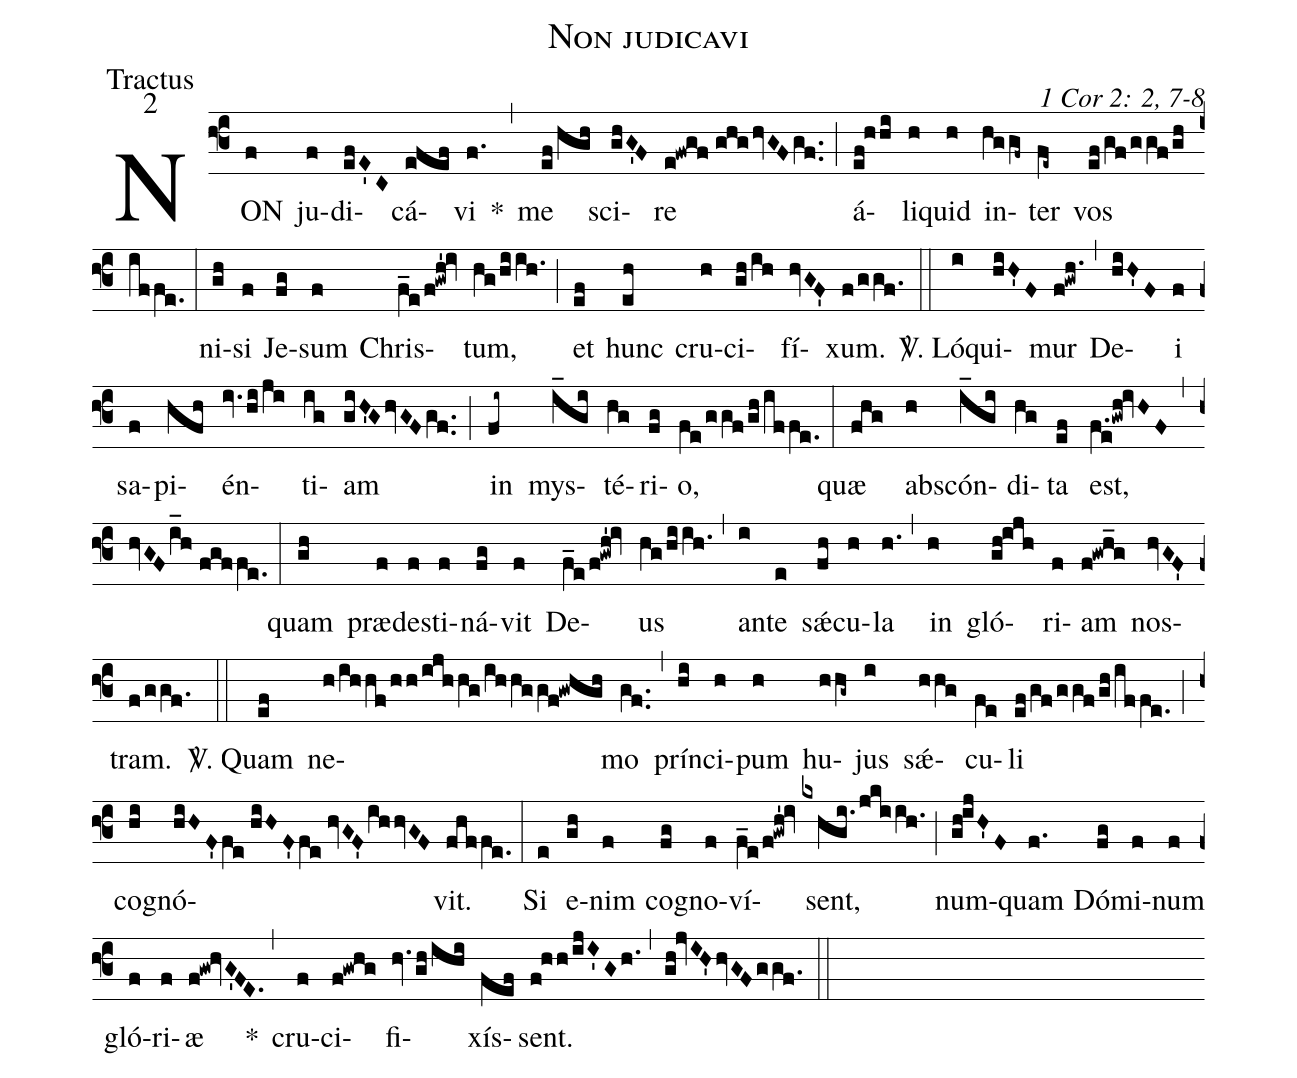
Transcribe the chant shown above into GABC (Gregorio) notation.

name: Non judicavi;
office-part: Tractus;
mode: 2;
commentary: 1 Cor 2: 2, 7-8;
%%
(f3) NON(f) ju(f)di(efE'C)cá(efef)vi(f.) *(,) me(ef/hgh) sci(ghG'F)re(e!fwgf//ghg/hvGF/gf..) (;) á(ef!hhi)li(h)quid(h) in(hggf~)ter(fe~) vos(ef/gf/ggf/gh/iffe.) (:)
ni(gh)si(f) Je(fg)sum(f) Chris(f_e/f!gwh'!iv)tum,(hg/hiih.) (;) et(ef) hunc(eh) cru(h)ci(gh/ih)fí(hvGF')xum.(f/ggf.) (::)
<sp>V/</sp>. Ló(i)qui(hiH'F)mur(f!gwh.) (,) De(hiH'F)i(f) sa(f)pi(hfh)én(iv./hi/ji)ti(ig)am(giH'G/hvGF/gf..) (;) in(fi~) mys(i_gi)té(hg)ri(fg)o,(fe/ggf/gh/iffe.) (:)
quæ(fhg) abs(h)cón(i_gi)di(hg)ta(ef) est,(f.e!gwh!ivHF) (,) (hvGF/i_h//fgffe.) (:)
quam(gh) præ(f)des(f)ti(f)ná(fg)vit(f) De(f_e/f!gwh'!iv)us(hg/hiih.) (,) an(i)te(e) sǽ(fh)cu(h)la(h.) (,) in(h) gló(gh!ijh)ri(f)am(f!gwh_g) nos(hvGF')tram.(f/ggf.) (::)
<sp>V/</sp>. Quam(ef) ne(h/ihhf/hh/ijhhg/ihhggf!gwhgh)mo(gf..) (,) prín(hi)ci(h)pum(h) hu(hhg~)jus(i) sǽ(hhg)cu(fe)li(ef/gf/ggf/gh/iffe.) (;) co(hi)gnó(hiHF'/fe//hiHF'/fe//hvGF'/ihhvGF)vit.(fhffe.) (:)
Si(e) e(gh)nim(f) co(fg)gno(f)ví(f_e/f!gwh'!iv)sent,(kxhgi./jkiih.) (;) num(gh!ijH'F)quam(f.) Dó(fg)mi(f)num(f) gló(f)ri(f)æ(f!gw!hvG'FE.) *(,) cru(f)ci(f!gwhg)fi(hv./gh/ihi)xís(fef)sent.(f!hh/ijI'Gh.) (,) (gh!jvIH'/hvGF/ggf.) (::)
